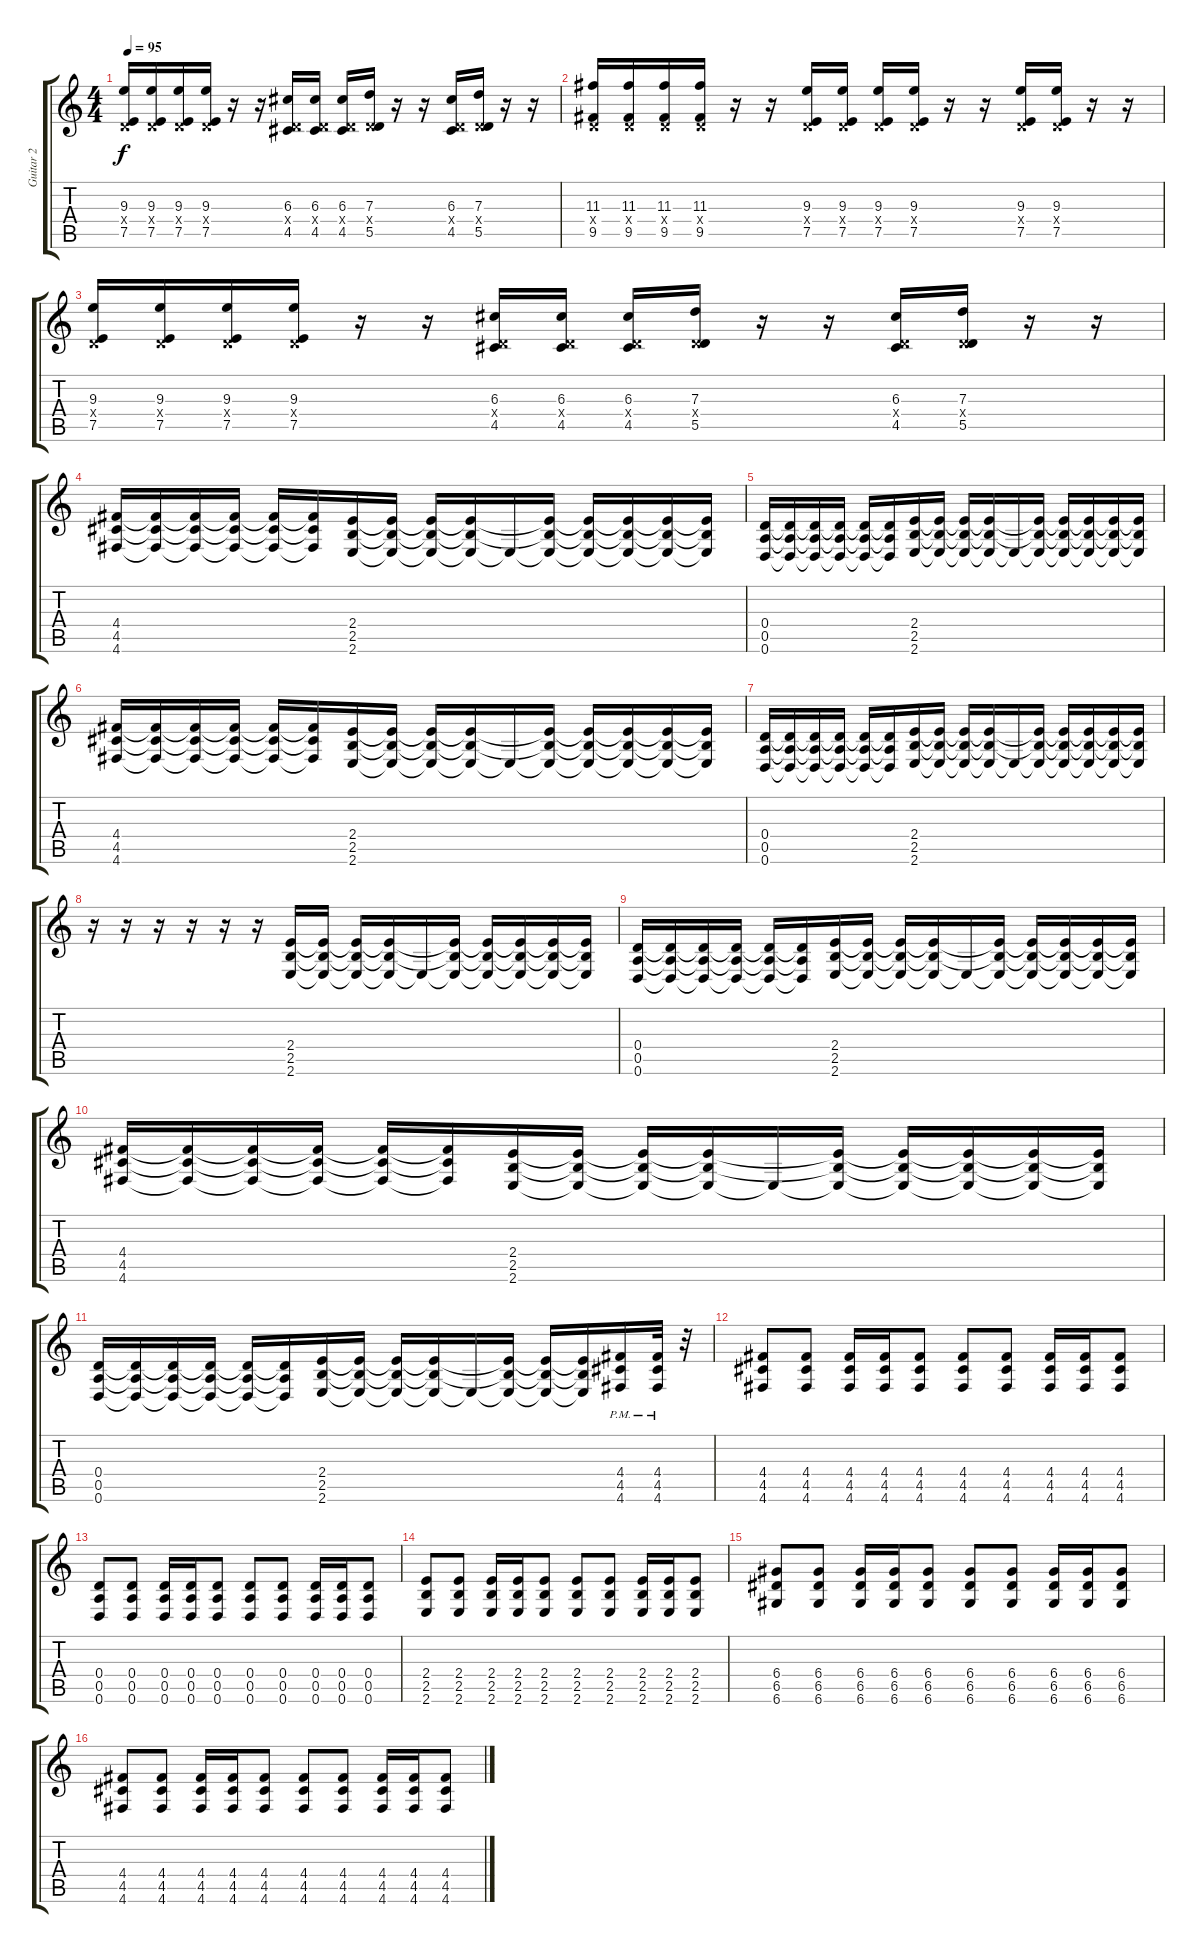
\track ("Guitar 2" "Guitar 2") {instrument distortionguitar}
\staff {score tabs}
\tuning (E4 B3 G3 D3 A2 D2) {hide}
\ts (4 4)
\tempo 95
\clef g2
\ks c
(9.3 0.4{x} 7.5).16{dy f} (9.3 0.4{x} 7.5).16 (9.3 0.4{x} 7.5).16 (9.3 0.4{x} 7.5).16 r.16 r.16 (6.3 0.4{x} 4.5).16 (6.3 0.4{x} 4.5).16 (6.3 0.4{x} 4.5).16 (7.3 0.4{x} 5.5).16 r.16 r.16 (6.3 0.4{x} 4.5).16 (7.3 0.4{x} 5.5).16 r.16 r.16 |
(11.3 0.4{x} 9.5).16 (11.3 0.4{x} 9.5).16 (11.3 0.4{x} 9.5).16 (11.3 0.4{x} 9.5).16 r.16 r.16 (9.3 0.4{x} 7.5).16 (9.3 0.4{x} 7.5).16 (9.3 0.4{x} 7.5).16 (9.3 0.4{x} 7.5).16 r.16 r.16 (9.3 0.4{x} 7.5).16 (9.3 0.4{x} 7.5).16 r.16 r.16 |
(9.3 0.4{x} 7.5).16 (9.3 0.4{x} 7.5).16 (9.3 0.4{x} 7.5).16 (9.3 0.4{x} 7.5).16 r.16 r.16 (6.3 0.4{x} 4.5).16 (6.3 0.4{x} 4.5).16 (6.3 0.4{x} 4.5).16 (7.3 0.4{x} 5.5).16 r.16 r.16 (6.3 0.4{x} 4.5).16 (7.3 0.4{x} 5.5).16 r.16 r.16 |
(4.4 4.5 4.6).16{instrument distortionguitar} (4.4{t} 4.5{t} 4.6{t}).16 (4.4{t} 4.5{t} 4.6{t}).16 (4.4{t} 4.5{t} 4.6{t}).16 (4.4{t} 4.5{t} 4.6{t}).16 (4.4{t} 4.5{t} 4.6{t}).16 (2.4 2.5 2.6).16 (2.4{t} 2.5{t} 2.6{t}).16 (2.4{t} 2.5{t} 2.6{t}).16 (2.4{t} 2.5{t} 2.6{t}).16 2.6{t}.16 (2.4{t} 2.5{t} 2.6{t}).16 (2.4{t} 2.5{t} 2.6{t}).16 (2.4{t} 2.5{t} 2.6{t}).16 (2.4{t} 2.5{t} 2.6{t}).16 (2.4{t} 2.5{t} 2.6{t}).16 |
(0.4 0.5 0.6).16 (0.4{t} 0.5{t} 0.6{t}).16 (0.4{t} 0.5{t} 0.6{t}).16 (0.4{t} 0.5{t} 0.6{t}).16 (0.4{t} 0.5{t} 0.6{t}).16 (0.4{t} 0.5{t} 0.6{t}).16 (2.4 2.5 2.6).16 (2.4{t} 2.5{t} 2.6{t}).16 (2.4{t} 2.5{t} 2.6{t}).16 (2.4{t} 2.5{t} 2.6{t}).16 2.6{t}.16 (2.4{t} 2.5{t} 2.6{t}).16 (2.4{t} 2.5{t} 2.6{t}).16 (2.4{t} 2.5{t} 2.6{t}).16 (2.4{t} 2.5{t} 2.6{t}).16 (2.4{t} 2.5{t} 2.6{t}).16 |
(4.4 4.5 4.6).16 (4.4{t} 4.5{t} 4.6{t}).16 (4.4{t} 4.5{t} 4.6{t}).16 (4.4{t} 4.5{t} 4.6{t}).16 (4.4{t} 4.5{t} 4.6{t}).16 (4.4{t} 4.5{t} 4.6{t}).16 (2.4 2.5 2.6).16 (2.4{t} 2.5{t} 2.6{t}).16 (2.4{t} 2.5{t} 2.6{t}).16 (2.4{t} 2.5{t} 2.6{t}).16 2.6{t}.16 (2.4{t} 2.5{t} 2.6{t}).16 (2.4{t} 2.5{t} 2.6{t}).16 (2.4{t} 2.5{t} 2.6{t}).16 (2.4{t} 2.5{t} 2.6{t}).16 (2.4{t} 2.5{t} 2.6{t}).16 |
(0.4 0.5 0.6).16 (0.4{t} 0.5{t} 0.6{t}).16 (0.4{t} 0.5{t} 0.6{t}).16 (0.4{t} 0.5{t} 0.6{t}).16 (0.4{t} 0.5{t} 0.6{t}).16 (0.4{t} 0.5{t} 0.6{t}).16 (2.4 2.5 2.6).16 (2.4{t} 2.5{t} 2.6{t}).16 (2.4{t} 2.5{t} 2.6{t}).16 (2.4{t} 2.5{t} 2.6{t}).16 2.6{t}.16 (2.4{t} 2.5{t} 2.6{t}).16 (2.4{t} 2.5{t} 2.6{t}).16 (2.4{t} 2.5{t} 2.6{t}).16 (2.4{t} 2.5{t} 2.6{t}).16 (2.4{t} 2.5{t} 2.6{t}).16 |
r.16 r.16 r.16 r.16 r.16 r.16 (2.4 2.5 2.6).16 (2.4{t} 2.5{t} 2.6{t}).16 (2.4{t} 2.5{t} 2.6{t}).16 (2.4{t} 2.5{t} 2.6{t}).16 2.6{t}.16 (2.4{t} 2.5{t} 2.6{t}).16 (2.4{t} 2.5{t} 2.6{t}).16 (2.4{t} 2.5{t} 2.6{t}).16 (2.4{t} 2.5{t} 2.6{t}).16 (2.4{t} 2.5{t} 2.6{t}).16 |
(0.4 0.5 0.6).16 (0.4{t} 0.5{t} 0.6{t}).16 (0.4{t} 0.5{t} 0.6{t}).16 (0.4{t} 0.5{t} 0.6{t}).16 (0.4{t} 0.5{t} 0.6{t}).16 (0.4{t} 0.5{t} 0.6{t}).16 (2.4 2.5 2.6).16 (2.4{t} 2.5{t} 2.6{t}).16 (2.4{t} 2.5{t} 2.6{t}).16 (2.4{t} 2.5{t} 2.6{t}).16 2.6{t}.16 (2.4{t} 2.5{t} 2.6{t}).16 (2.4{t} 2.5{t} 2.6{t}).16 (2.4{t} 2.5{t} 2.6{t}).16 (2.4{t} 2.5{t} 2.6{t}).16 (2.4{t} 2.5{t} 2.6{t}).16 |
(4.4 4.5 4.6).16 (4.4{t} 4.5{t} 4.6{t}).16 (4.4{t} 4.5{t} 4.6{t}).16 (4.4{t} 4.5{t} 4.6{t}).16 (4.4{t} 4.5{t} 4.6{t}).16 (4.4{t} 4.5{t} 4.6{t}).16 (2.4 2.5 2.6).16 (2.4{t} 2.5{t} 2.6{t}).16 (2.4{t} 2.5{t} 2.6{t}).16 (2.4{t} 2.5{t} 2.6{t}).16 2.6{t}.16 (2.4{t} 2.5{t} 2.6{t}).16 (2.4{t} 2.5{t} 2.6{t}).16 (2.4{t} 2.5{t} 2.6{t}).16 (2.4{t} 2.5{t} 2.6{t}).16 (2.4{t} 2.5{t} 2.6{t}).16 |
(0.4 0.5 0.6).16 (0.4{t} 0.5{t} 0.6{t}).16 (0.4{t} 0.5{t} 0.6{t}).16 (0.4{t} 0.5{t} 0.6{t}).16 (0.4{t} 0.5{t} 0.6{t}).16 (0.4{t} 0.5{t} 0.6{t}).16 (2.4 2.5 2.6).16 (2.4{t} 2.5{t} 2.6{t}).16 (2.4{t} 2.5{t} 2.6{t}).16 (2.4{t} 2.5{t} 2.6{t}).16 2.6{t}.16 (2.4{t} 2.5{t} 2.6{t}).16 (2.4{t} 2.5{t} 2.6{t}).16 (2.4{t} 2.5{t} 2.6{t}).16 (4.4{pm} 4.5{pm} 4.6{pm}).16 (4.4{pm} 4.5{pm} 4.6{pm}).32 r.32 |
(4.4 4.5 4.6).8 (4.4 4.5 4.6).8 (4.4 4.5 4.6).16 (4.4 4.5 4.6).16 (4.4 4.5 4.6).8 (4.4 4.5 4.6).8 (4.4 4.5 4.6).8 (4.4 4.5 4.6).16 (4.4 4.5 4.6).16 (4.4 4.5 4.6).8 |
(0.4 0.5 0.6).8 (0.4 0.5 0.6).8 (0.4 0.5 0.6).16 (0.4 0.5 0.6).16 (0.4 0.5 0.6).8 (0.4 0.5 0.6).8 (0.4 0.5 0.6).8 (0.4 0.5 0.6).16 (0.4 0.5 0.6).16 (0.4 0.5 0.6).8 |
(2.4 2.5 2.6).8 (2.4 2.5 2.6).8 (2.4 2.5 2.6).16 (2.4 2.5 2.6).16 (2.4 2.5 2.6).8 (2.4 2.5 2.6).8 (2.4 2.5 2.6).8 (2.4 2.5 2.6).16 (2.4 2.5 2.6).16 (2.4 2.5 2.6).8 |
(6.4 6.5 6.6).8 (6.4 6.5 6.6).8 (6.4 6.5 6.6).16 (6.4 6.5 6.6).16 (6.4 6.5 6.6).8 (6.4 6.5 6.6).8 (6.4 6.5 6.6).8 (6.4 6.5 6.6).16 (6.4 6.5 6.6).16 (6.4 6.5 6.6).8 |
(4.4 4.5 4.6).8 (4.4 4.5 4.6).8 (4.4 4.5 4.6).16 (4.4 4.5 4.6).16 (4.4 4.5 4.6).8 (4.4 4.5 4.6).8 (4.4 4.5 4.6).8 (4.4 4.5 4.6).16 (4.4 4.5 4.6).16 (4.4 4.5 4.6).8
